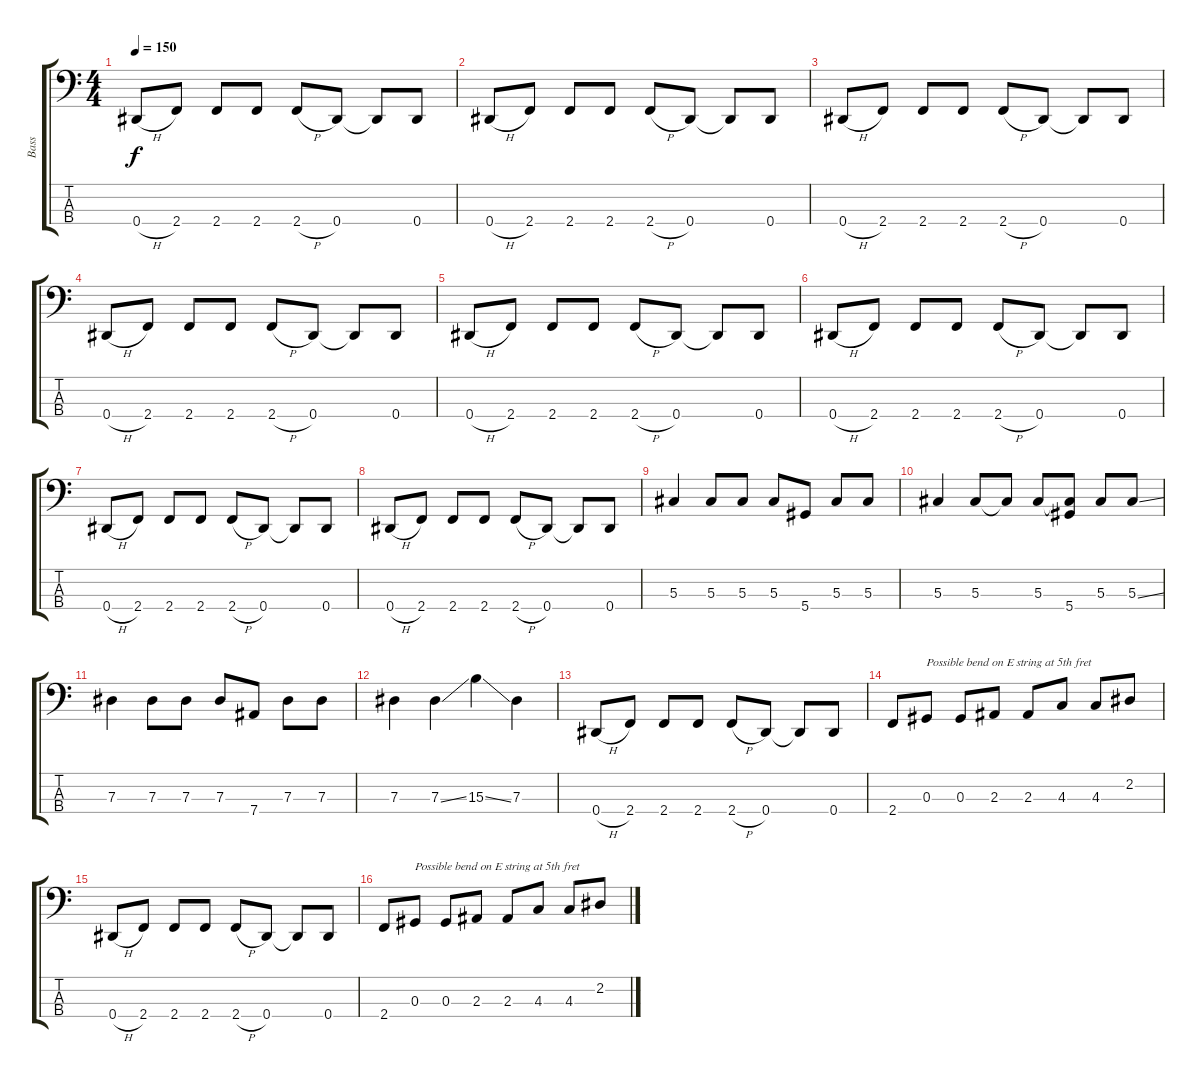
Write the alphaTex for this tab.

\track ("Bass" "Bass") {instrument electricbasspick}
\staff {score tabs}
\tuning (Gb2 Db2 Ab1 Eb1) {hide}
\ts (4 4)
\tempo 150
\clef f4
\ks c
0.4{h}.8{dy f} 2.4.8 2.4.8 2.4.8 2.4{h}.8 0.4.8 0.4{t}.8 0.4.8 |
0.4{h}.8 2.4.8 2.4.8 2.4.8 2.4{h}.8 0.4.8 0.4{t}.8 0.4.8 |
0.4{h}.8 2.4.8 2.4.8 2.4.8 2.4{h}.8 0.4.8 0.4{t}.8 0.4.8 |
0.4{h}.8 2.4.8 2.4.8 2.4.8 2.4{h}.8 0.4.8 0.4{t}.8 0.4.8 |
0.4{h}.8 2.4.8 2.4.8 2.4.8 2.4{h}.8 0.4.8 0.4{t}.8 0.4.8 |
0.4{h}.8 2.4.8 2.4.8 2.4.8 2.4{h}.8 0.4.8 0.4{t}.8 0.4.8 |
0.4{h}.8 2.4.8 2.4.8 2.4.8 2.4{h}.8 0.4.8 0.4{t}.8 0.4.8 |
0.4{h}.8 2.4.8 2.4.8 2.4.8 2.4{h}.8 0.4.8 0.4{t}.8 0.4.8 |
5.3.4 5.3.8 5.3.8 5.3.8 5.4.8 5.3.8 5.3.8 |
5.3.4 5.3.8 5.3{t}.8 5.3.8 (5.3{t} 5.4).8 5.3.8 5.3{ss}.8 |
7.3.4 7.3.8 7.3.8 7.3.8 7.4.8 7.3.8 7.3.8 |
7.3.4 7.3{ss}.4 15.3{ss}.4 7.3.4 |
0.4{h}.8 2.4.8 2.4.8 2.4.8 2.4{h}.8 0.4.8 0.4{t}.8 0.4.8 |
2.4.8 0.3.8{txt "Possible bend on E string at 5th fret"} 0.3.8 2.3.8 2.3.8 4.3.8 4.3.8 2.2.8 |
0.4{h}.8 2.4.8 2.4.8 2.4.8 2.4{h}.8 0.4.8 0.4{t}.8 0.4.8 |
2.4.8 0.3.8{txt "Possible bend on E string at 5th fret"} 0.3.8 2.3.8 2.3.8 4.3.8 4.3.8 2.2.8
